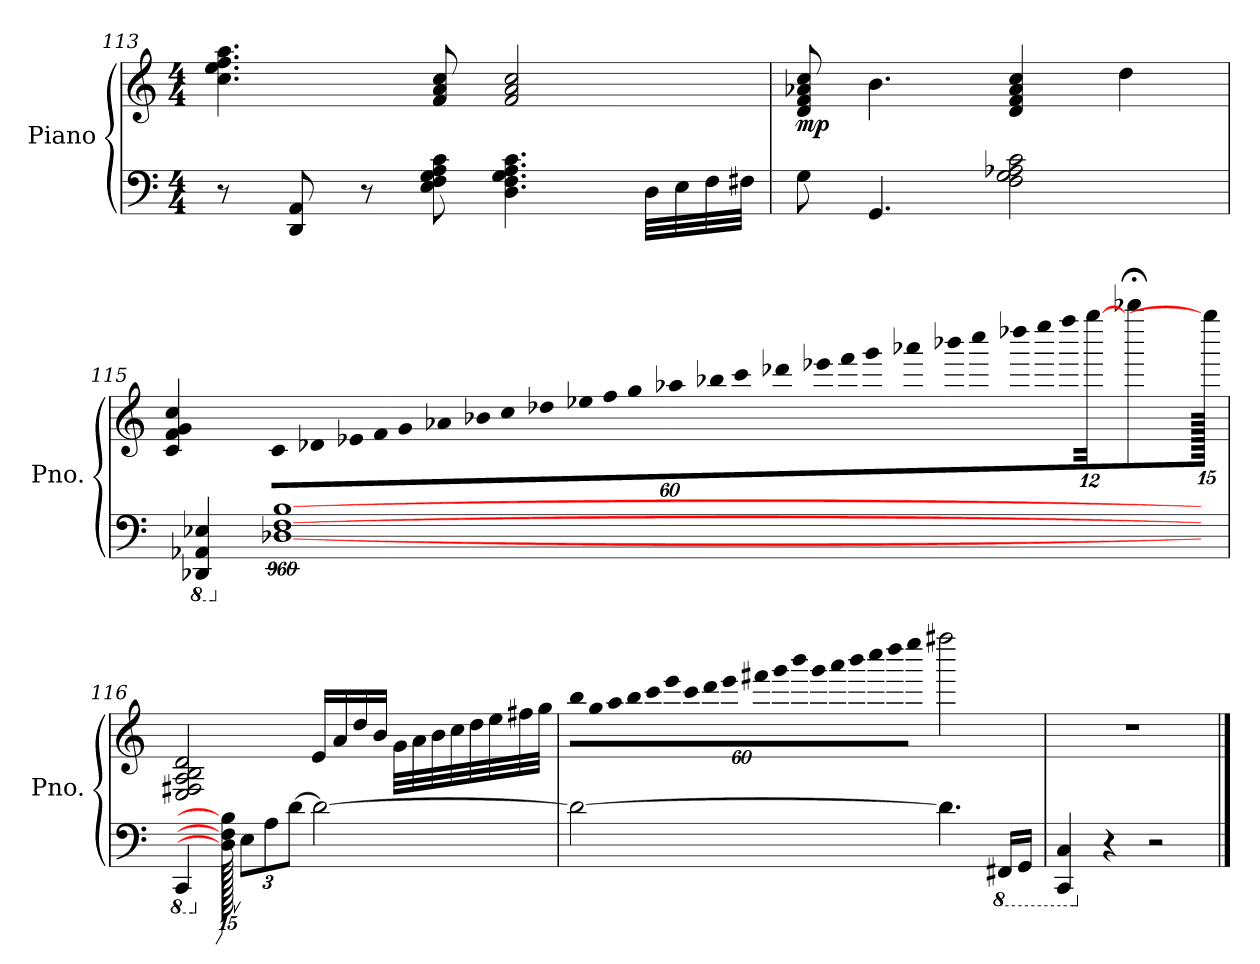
**kern	**kern	**dynam
*part1	*part1	*part1
*staff2	*staff1	*staff1/2
*I"Piano	*	*
*I'Pno.	*	*
!!LO:LB:g=z
*clefF4	*clefG2	*
*k[]	*k[]	*
*M4/4	*M4/4	*
=113	=113	=113
8r	4.cc\ 4.ee\ 4.ff\ 4.aa\	.
8DD/ 8AA/	.	.
8r	.	.
8E\ 8F\ 8G\ 8A\ 8c\	8f/ 8a/ 8cc/	.
4.D\ 4.F\ 4.G\ 4.A\ 4.c\	2f/ 2a/ 2cc/	.
32D\LLL	.	.
32E\	.	.
32F\	.	.
32F#X\JJJ	.	.
=114	=114	=114
!	!	!LO:DY:b
8G\	8d/ 8f/ 8a-X/ 8cc/	mp
4.GG/	4.b\	.
2F\ 2G\ 2A-X\ 2c\	4d/ 4f/ 4a-/ 4cc/	.
.	4dd\	.
!!LO:LB:g=z
=115	=115	=115
960ryy	4c/ 4f/ 4g/ 4cc/	.
*8ba	*	*
4DDD-X/ 4AAA-X/ 4EE-X/	.	.
*	*Xbrackettup	*
!	!LO:N:vis=32	!
.	1920%37c\LLL	.
*X8ba	*	*
[960%719D-X\ [960%719F\ [960%719B\	.	.
!	!LO:N:vis=32	!
.	1920%37d-X\	.
!	!LO:N:vis=32	!
.	1920%37e-X\	.
!	!LO:N:vis=32	!
.	1920%37f\	.
!	!LO:N:vis=32	!
.	1920%37g\	.
!	!LO:N:vis=32	!
.	1920%37a-X\	.
!	!LO:N:vis=32	!
.	1920%37b-X\	.
!	!LO:N:vis=32	!
.	1920%37cc\	.
!	!LO:N:vis=32	!
.	1920%37dd-X\	.
!	!LO:N:vis=32	!
.	1920%37ee-X\	.
!	!LO:N:vis=32	!
.	1920%37ff\	.
!	!LO:N:vis=32	!
.	1920%37gg\	.
!	!LO:N:vis=32	!
.	1920%37aa-X\	.
!	!LO:N:vis=32	!
.	1920%37bb-X\	.
!	!LO:N:vis=32	!
.	1920%37ccc\	.
!	!LO:N:vis=32	!
.	1920%37ddd-X\	.
!	!LO:N:vis=32	!
.	1920%37eee-\	.
!	!LO:N:vis=32	!
.	1920%37fff\	.
!	!LO:N:vis=32	!
.	1920%37ggg\	.
!	!LO:N:vis=32	!
.	1920%37aaa-\	.
!	!LO:N:vis=32	!
.	1920%37bbb-\	.
!	!LO:N:vis=32	!
.	1920%37cccc\	.
!	!LO:N:vis=32	!
.	1920%37dddd-\	.
!	!LO:N:vis=32	!
.	1920%37eeee\	.
!	!LO:N:vis=32	!
.	1920%37ffff\	.
.	[384%7gggg\JJJ	.
.	4bbbb-X;<\	.
960ryy	960gggg\]	.
!!LO:PB:g=z
=116	=116	=116
*8ba	*	*
4CCC/	2E/ 2F#X/ 2A/ 2B/ 2d/	.
*X8ba	*	*
960D-\] 960F\] 960B\]	.	.
*Xbrackettup	*	*
12E\L	.	.
12A\	.	.
[12d\J	.	.
.	16e/LL	.
2d\_	.	.
.	16a/	.
.	16dd/	.
.	16b/JJ	.
.	32g\LLL	.
.	32a\	.
.	32b\	.
.	32cc\	.
.	32dd\	.
.	32ee\	.
.	32ff#X\	.
.	32gg\JJJ	.
.	960ryy	.
=117	=117	=117
!	!LO:N:vis=32	!
2d\_	1920%53bb\LLL	.
!	!LO:N:vis=32	!
.	1920%53gg\	.
!	!LO:N:vis=32	!
.	1920%53aa\	.
!	!LO:N:vis=32	!
.	1920%53bb\	.
!	!LO:N:vis=32	!
.	1920%53ccc\	.
!	!LO:N:vis=32	!
.	1920%53eee\	.
!	!LO:N:vis=32	!
.	1920%53ccc\	.
!	!LO:N:vis=32	!
.	1920%53ddd\	.
!	!LO:N:vis=32	!
.	1920%53eee\	.
!	!LO:N:vis=32	!
.	1920%53fff#X\	.
!	!LO:N:vis=32	!
.	1920%53ggg\	.
!	!LO:N:vis=32	!
.	1920%53bbb\	.
!	!LO:N:vis=32	!
.	1920%53ggg\	.
!	!LO:N:vis=32	!
.	1920%53aaa\	.
!	!LO:N:vis=32	!
.	1920%53bbb\	.
!	!LO:N:vis=32	!
.	1920%53cccc\	.
!	!LO:N:vis=32	!
.	1920%53dddd\	.
!	!LO:N:vis=32	!
.	1920%53eeee\JJJ	.
.	320ryy	.
4.d\]	2ffff#X\	.
*8ba	*	*
16FFF#X/LL	.	.
16GGG/JJ	.	.
!LO:N:vis=128	!LO:N:vis=128	!
80ryy	80ryy	.
!!LO:LB:g=z
=118	=118	=118
4CCC/ 4CC/	1r	.
*X8ba	*	*
4r	.	.
2r	.	.
==	==	==
*-	*-	*-
